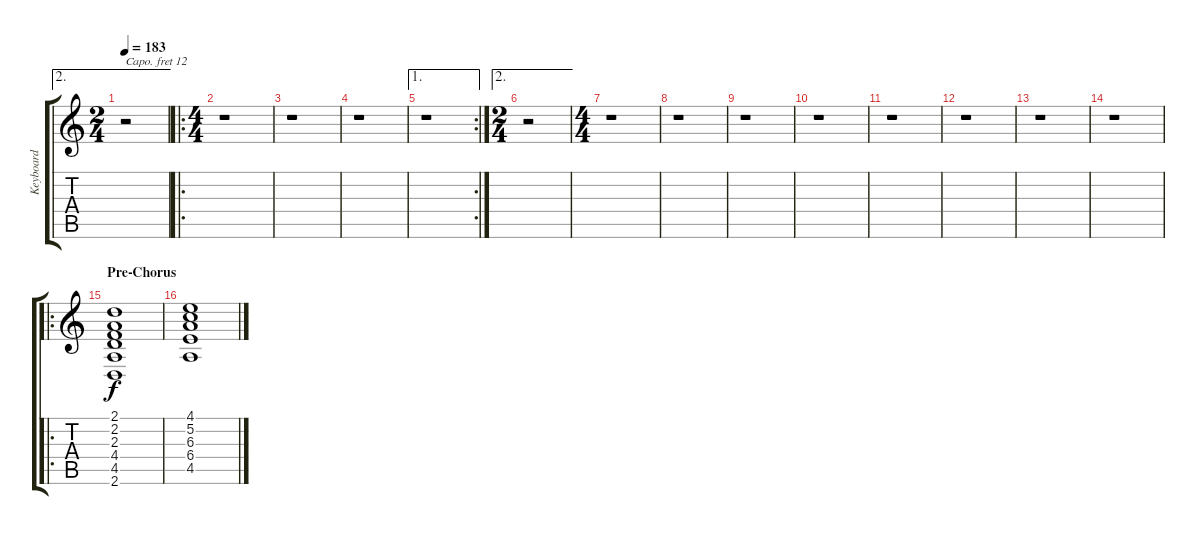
\track ("Keyboard" "Keyboard") {instrument stringensemble1}
\staff {score tabs}
\capo 12
\tuning (C4 G3 Eb3 Bb2 F2 C2) {hide}
\ae 2
\ts (2 4)
\tempo 183
\clef g2
\ks c
r.2{dy f} |
\ro
\ts (4 4)
r.1 |
r.1 |
r.1 |
\ae 1
\rc 2
r.1 |
\ae 2
\ts (2 4)
r.2 |
\ts (4 4)
r.1 |
r.1 |
r.1 |
r.1 |
r.1 |
r.1 |
r.1 |
r.1 |
\ro
\section ("" "Pre-Chorus")
(2.1 2.2 2.3 4.4 4.5 2.6).1{volume 11} |
(4.1 5.2 6.3 6.4 4.5).1
